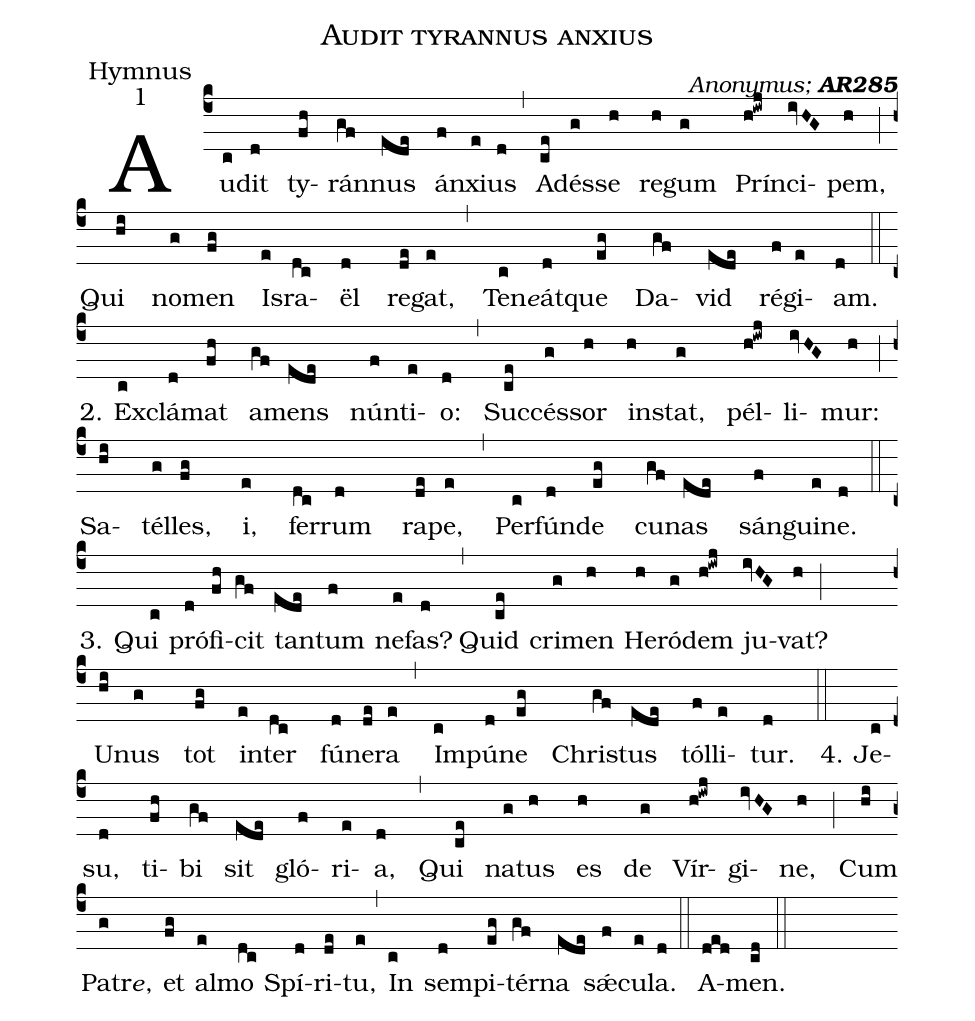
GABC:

name:Audit tyrannus anxius;
office-part:Hymnus;
mode:1;
commentary:{\itshape\mdseries Anonymus;\/} {\bfseries AR285};
%%
(c4) <nlba>Au(c)dit(d) ty(fh)rán(gf){nu}s(ede) án(f){xi}(e){us}(d) (,)
Ad(ce)és(g)se(h) re(h)gum(g) {Pr}ín(h!iwj){c}i(ivHG)</nlba>pem,(h) (;z)
Qui(hi) no(g)men(fg) Is(e)ra(dc)ël(d) re(de)gat,(e) (,)
Ten<e>e</e>(c)át(d)que(eg) Da(gf)vid(ede) ré(f)gi(e)am.(d) (::z)
%
2. Ex(c)clá(d)mat(fh) a(gf)mens(ede) nún(f)ti(e)o:(d) (,)
Suc(ce)cés(g)sor(h) in(h)stat,(g) pél(h!iwj)li(ivHG)mur:(h) (;z)
Sa(hi)tél(g)les,(fg) i,(e) fer(dc)rum(d) ra(de)pe,(e) (,)
Per(c)fún(d)de(eg) cu(gf)nas(ede) sán(f)gui(e)ne.(d) (::z)
%
<nlba>3. Qui(c) p{r}ó(d){fi}(fh){ci}t(gf) {t}an(ede)tum(f) ne(e)f{as}?(d) (,)
<v>\hspace{-0.2em}</v>Quid(ce) cri(g)men(h) {He}(h)ró(g)dem(h!iwj) {j}u(ivHG)</nlba>vat?(h) (;Z)
U(hi)nus(g) tot(fg) in(e)ter(dc) fú(d)ne(de)ra(e) (,)
Im(c)pú(d)ne(eg) Chri(gf)stus(ede) tól(f)li(e)tur.(d) (::)
%
4. Je(cz)su,(d)
ti(fh)bi(gf) sit(ede) gló(f)ri(e)a,(d) (,)
Qui(ce) na(g)tus(h) es(h) de(g) Vír(h!iwj)gi(ivHG)ne,(h) (;)
Cum(hiz)
Patr<e>e</e>,(g) et(fg) al(e)mo(dc) Spí(d)ri(de)tu,(e) (,)
In(c) sem(d)pi(eg)tér(gf)na(ede) sǽ(f)cu(e)la.(d) (::) A(ded)men.(cd) (::)
